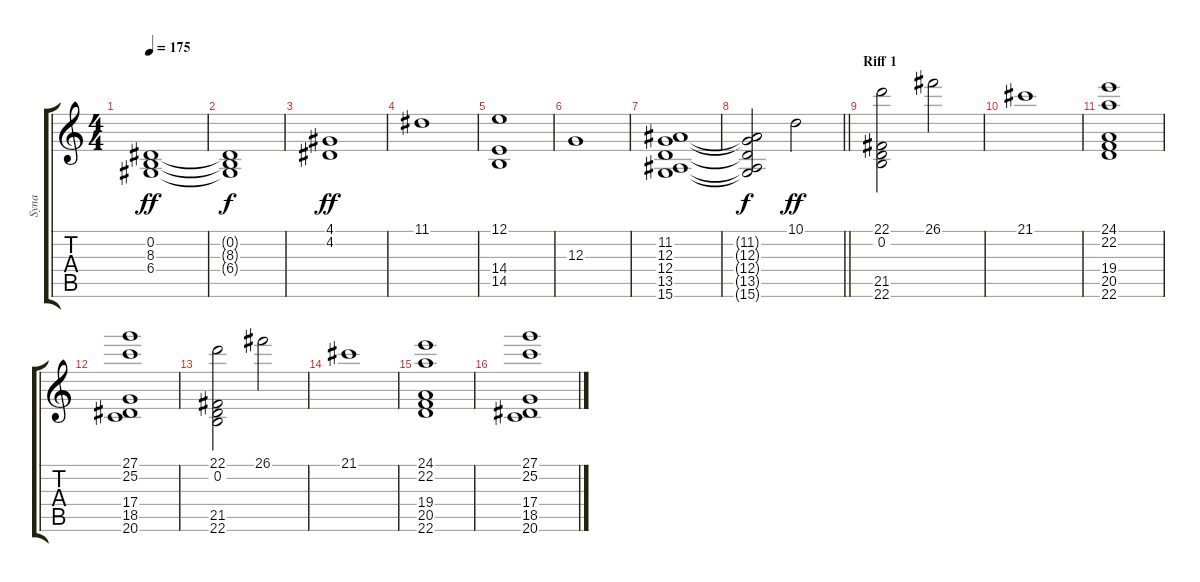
\track ("Syna" "Syna") {instrument stringensemble2}
\staff {score tabs}
\tuning (E4 B3 G3 D3 A2 E2) {hide}
\ts (4 4)
\tempo 175
\clef g2
\ks c
(0.2 8.3 6.4).1{dy ff} |
(0.2{t} 8.3{t} 6.4{t}).1{dy f} |
(4.1 4.2).1{dy ff} |
11.1.1 |
(12.1 14.4 14.5).1 |
12.3.1 |
(11.2 12.3 12.4 13.5 15.6).1 |
\barLineRight lightlight
(11.2{t} 12.3{t} 12.4{t} 13.5{t} 15.6{t}).2{dy f} 10.1.2{dy ff} |
\section ("" "Riff 1")
(22.1 0.2 21.5 22.6).2 26.1.2 |
21.1.1 |
(24.1 22.2 19.4 20.5 22.6).1 |
(27.1 25.2 17.4 18.5 20.6).1 |
(22.1 0.2 21.5 22.6).2 26.1.2 |
21.1.1 |
(24.1 22.2 19.4 20.5 22.6).1 |
(27.1 25.2 17.4 18.5 20.6).1
